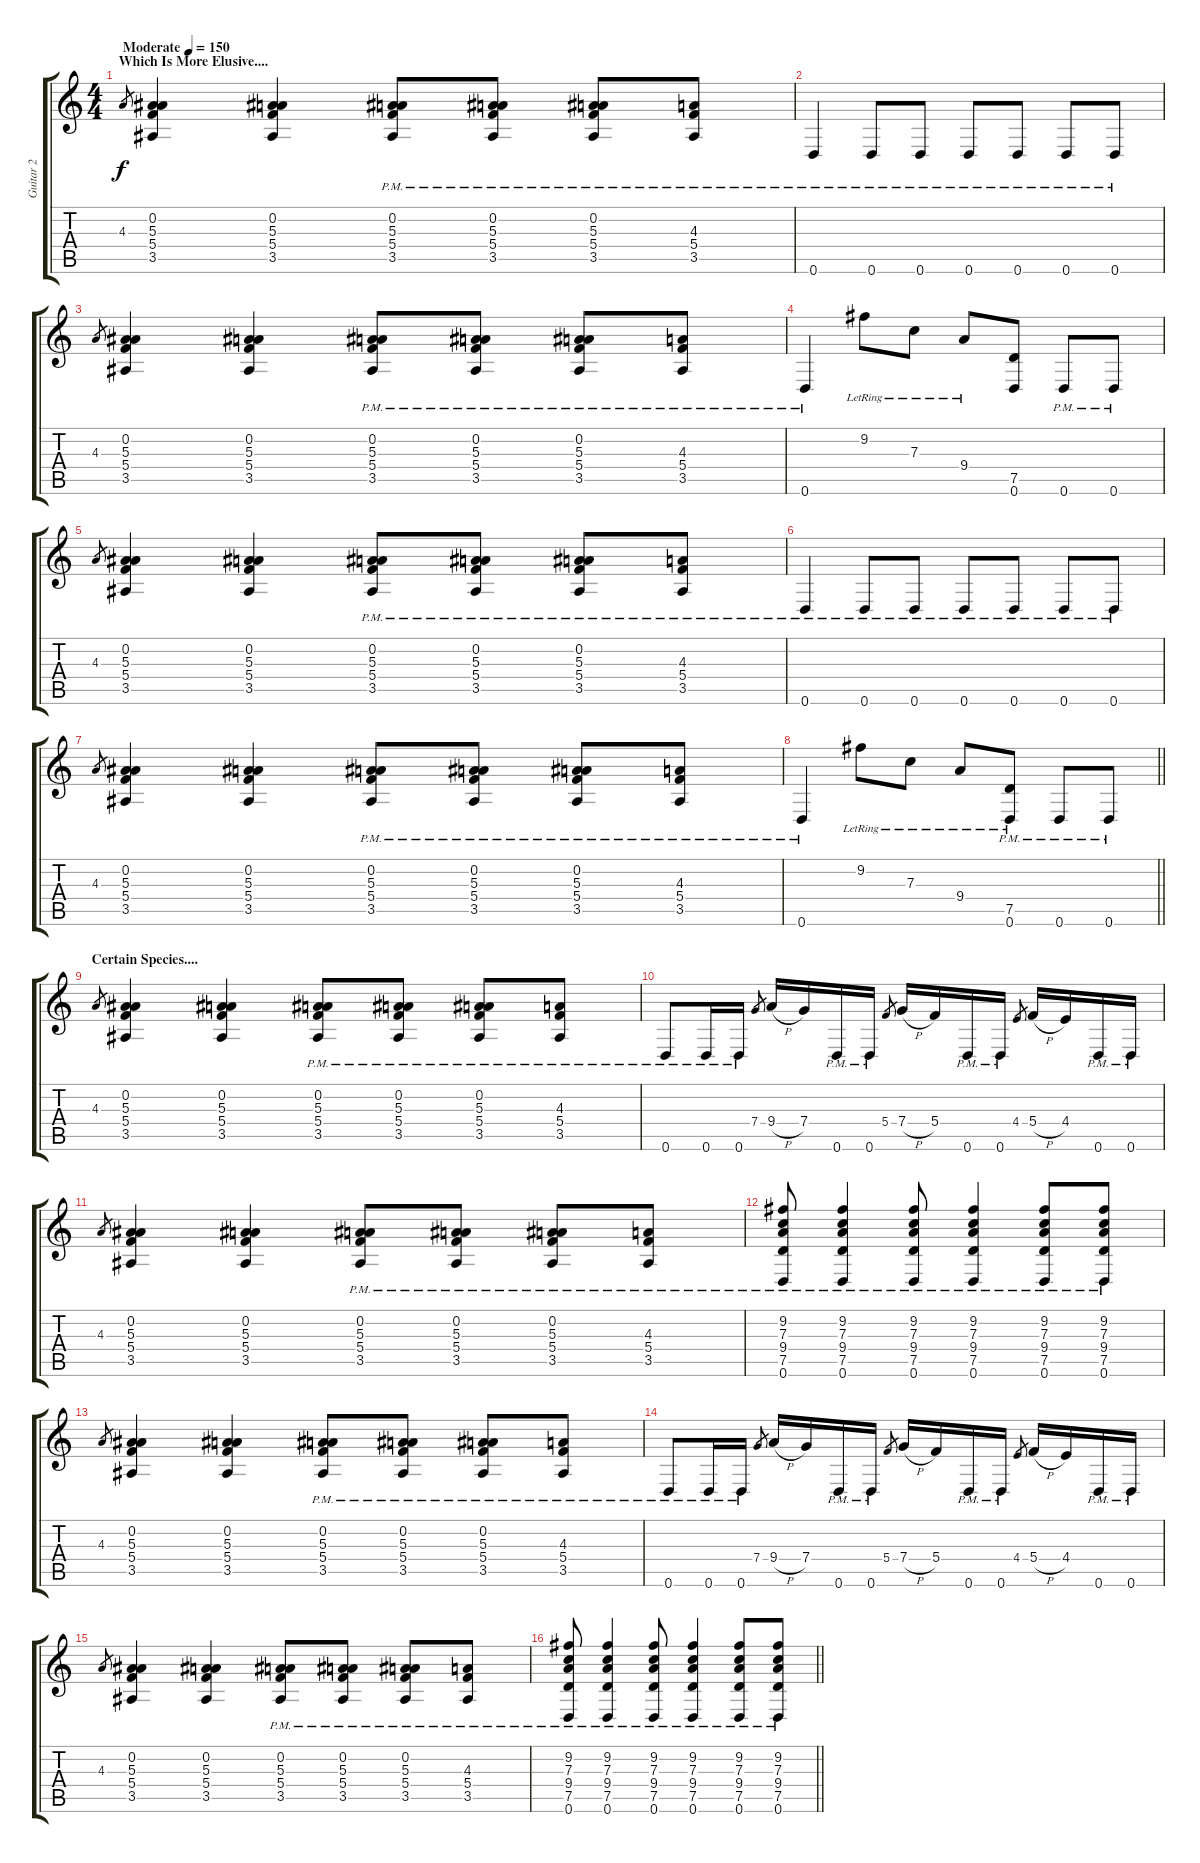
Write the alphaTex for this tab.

\track ("Guitar 2" "Guitar 2") {instrument distortionguitar}
\staff {score tabs}
\tuning (D4 A3 F3 C3 G2 D2) {hide}
\ts (4 4)
\section ("" "Which Is More Elusive....")
\tempo (150 "Moderate")
\clef g2
\ks c
4.3.8{gr dy f instrument distortionguitar} (0.2 5.3 5.4 3.5).4 (0.2 5.3 5.4 3.5).4 (0.2 5.3 5.4{pm} 3.5{pm}).8 (0.2 5.3 5.4{pm} 3.5{pm}).8 (0.2 5.3 5.4{pm} 3.5{pm}).8 (4.3 5.4 3.5{pm}).8 |
0.6{pm}.4 0.6{pm}.8 0.6{pm}.8 0.6{pm}.8 0.6{pm}.8 0.6{pm}.8 0.6{pm}.8 |
4.3.8{gr} (0.2 5.3 5.4 3.5).4 (0.2 5.3 5.4 3.5).4 (0.2 5.3 5.4{pm} 3.5{pm}).8 (0.2 5.3 5.4{pm} 3.5{pm}).8 (0.2 5.3 5.4{pm} 3.5{pm}).8 (4.3 5.4 3.5{pm}).8 |
0.6{pm}.4 9.2{lr}.8 7.3{lr}.8 9.4{lr}.8 (7.5 0.6).8 0.6{pm}.8 0.6{pm}.8 |
4.3.8{gr} (0.2 5.3 5.4 3.5).4 (0.2 5.3 5.4 3.5).4 (0.2 5.3 5.4{pm} 3.5{pm}).8 (0.2 5.3 5.4{pm} 3.5{pm}).8 (0.2 5.3 5.4{pm} 3.5{pm}).8 (4.3 5.4 3.5{pm}).8 |
0.6{pm}.4 0.6{pm}.8 0.6{pm}.8 0.6{pm}.8 0.6{pm}.8 0.6{pm}.8 0.6{pm}.8 |
4.3.8{gr} (0.2 5.3 5.4 3.5).4 (0.2 5.3 5.4 3.5).4 (0.2 5.3 5.4{pm} 3.5{pm}).8 (0.2 5.3 5.4{pm} 3.5{pm}).8 (0.2 5.3 5.4{pm} 3.5{pm}).8 (4.3 5.4 3.5{pm}).8 |
\barLineRight lightlight
0.6{pm}.4 9.2{lr}.8 7.3{lr}.8 9.4{lr}.8 (7.5{lr} 0.6{pm}).8 0.6{pm}.8 0.6{pm}.8 |
\section ("" "Certain Species....")
4.3.8{gr} (0.2 5.3 5.4 3.5).4 (0.2 5.3 5.4 3.5).4 (0.2 5.3 5.4{pm} 3.5{pm}).8 (0.2 5.3 5.4{pm} 3.5{pm}).8 (0.2 5.3 5.4{pm} 3.5{pm}).8 (4.3 5.4 3.5{pm}).8 |
0.6{pm}.8 0.6{pm}.16 0.6{pm}.16 7.4.8{gr} 9.4{h}.16 7.4.16 0.6{pm}.16 0.6{pm}.16 5.4.8{gr} 7.4{h}.16 5.4.16 0.6{pm}.16 0.6{pm}.16 4.4.8{gr} 5.4{h}.16 4.4.16 0.6{pm}.16 0.6{pm}.16 |
4.3.8{gr} (0.2 5.3 5.4 3.5).4 (0.2 5.3 5.4 3.5).4 (0.2 5.3 5.4{pm} 3.5{pm}).8 (0.2 5.3 5.4{pm} 3.5{pm}).8 (0.2 5.3 5.4{pm} 3.5{pm}).8 (4.3 5.4 3.5{pm}).8 |
(9.2 7.3 9.4 7.5 0.6{pm}).8 (9.2 7.3 9.4 7.5 0.6{pm}).4 (9.2 7.3 9.4 7.5 0.6{pm}).8 (9.2 7.3 9.4 7.5 0.6{pm}).4 (9.2 7.3 9.4 7.5 0.6{pm}).8 (9.2 7.3 9.4 7.5 0.6{pm}).8 |
4.3.8{gr} (0.2 5.3 5.4 3.5).4 (0.2 5.3 5.4 3.5).4 (0.2 5.3 5.4{pm} 3.5{pm}).8 (0.2 5.3 5.4{pm} 3.5{pm}).8 (0.2 5.3 5.4{pm} 3.5{pm}).8 (4.3 5.4 3.5{pm}).8 |
0.6{pm}.8 0.6{pm}.16 0.6{pm}.16 7.4.8{gr} 9.4{h}.16 7.4.16 0.6{pm}.16 0.6{pm}.16 5.4.8{gr} 7.4{h}.16 5.4.16 0.6{pm}.16 0.6{pm}.16 4.4.8{gr} 5.4{h}.16 4.4.16 0.6{pm}.16 0.6{pm}.16 |
4.3.8{gr} (0.2 5.3 5.4 3.5).4 (0.2 5.3 5.4 3.5).4 (0.2 5.3 5.4{pm} 3.5{pm}).8 (0.2 5.3 5.4{pm} 3.5{pm}).8 (0.2 5.3 5.4{pm} 3.5{pm}).8 (4.3 5.4 3.5{pm}).8 |
\barLineRight lightlight
(9.2 7.3 9.4 7.5 0.6{pm}).8 (9.2 7.3 9.4 7.5 0.6{pm}).4 (9.2 7.3 9.4 7.5 0.6{pm}).8 (9.2 7.3 9.4 7.5 0.6{pm}).4 (9.2 7.3 9.4 7.5 0.6{pm}).8 (9.2 7.3 9.4 7.5 0.6{pm}).8
